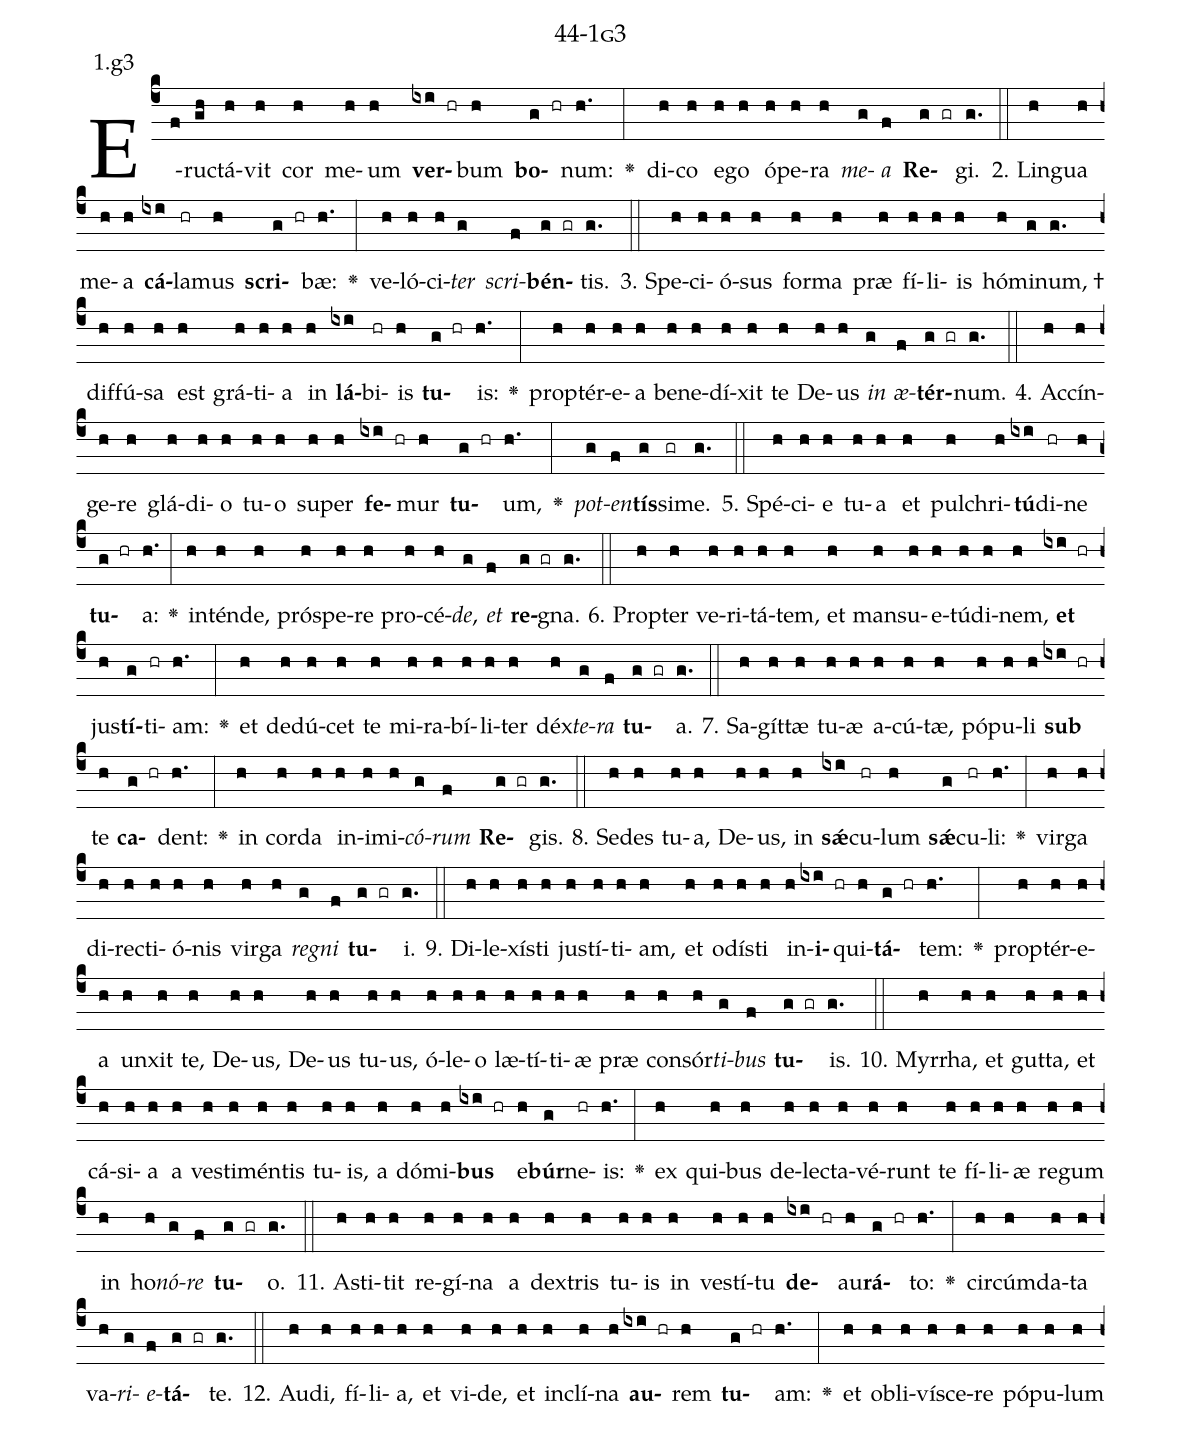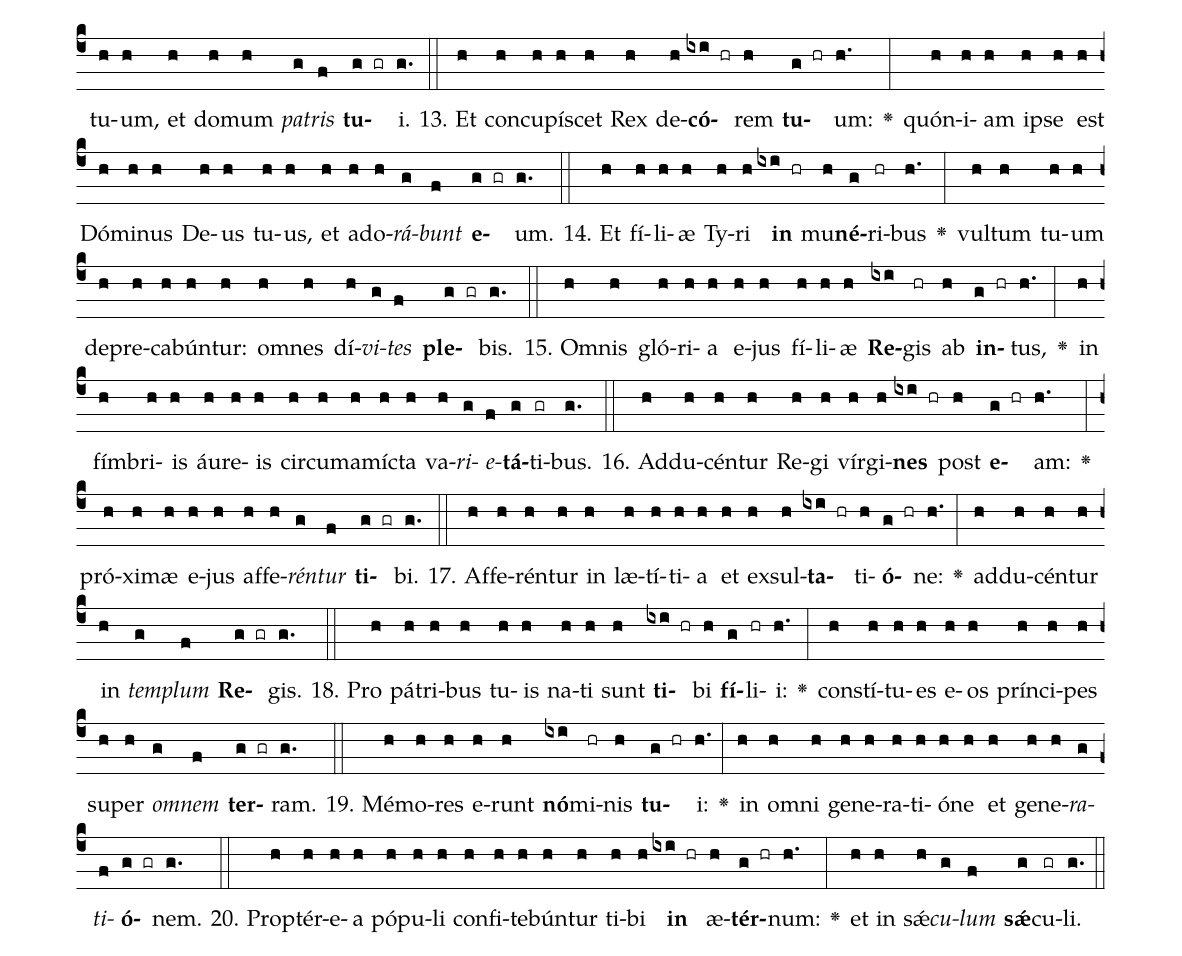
name: 44-1g3;
annotation: 1.g3;
%%
(c4)E(f)ruc(gh)tá(h)vit(h) cor(h) me(h)um(h) <b>ver</b>(ixi hr)bum(h) <b>bo</b>(g hr)num:(h.) <v>\greheightstar</v>(:) di(h)co(h) e(h)go(h) ó(h)pe(h)ra(h) <i>me</i>(g)<i>a</i>(f) <b>Re</b>(g gr)gi.(g.) (::)
2. Lin(h)gua(h) me(h)a(h) <b>cá</b>(ixi)la(hr)mus(h) <b>scri</b>(g hr)bæ:(h.) <v>\greheightstar</v>(:) ve(h)ló(h)ci(h)<i>ter</i>(g) <i>scri</i>(f)<b>bén</b>(g gr)tis.(g.) (::)
3. Spe(h)ci(h)ó(h)sus(h) for(h)ma(h) præ(h) fí(h)li(h)is(h) hó(h)mi(g)num, †(g.) dif(h)fú(h)sa(h) est(h) grá(h)ti(h)a(h) in(h) <b>lá</b>(ixi)bi(hr)is(h) <b>tu</b>(g hr)is:(h.) <v>\greheightstar</v>(:) prop(h)tér(h)e(h)a(h) be(h)ne(h)dí(h)xit(h) te(h) De(h)us(h) <i>in</i>(g) <i>æ</i>(f)<b>tér</b>(g gr)num.(g.) (::)
4. Ac(h)cín(h)ge(h)re(h) glá(h)di(h)o(h) tu(h)o(h) su(h)per(h) <b>fe</b>(ixi hr)mur(h) <b>tu</b>(g hr)um,(h.) <v>\greheightstar</v>(:) <i>pot</i>(g)<i>en</i>(f)<b>tís</b>(g)si(gr)me.(g.) (::)
5. Spé(h)ci(h)e(h) tu(h)a(h) et(h) pul(h)chri(h)<b>tú</b>(ixi)di(hr)ne(h) <b>tu</b>(g hr)a:(h.) <v>\greheightstar</v>(:) in(h)tén(h)de,(h) pró(h)spe(h)re(h) pro(h)cé(h)<i>de</i>,(g) <i>et</i>(f) <b>re</b>(g gr)gna.(g.) (::)
6. Prop(h)ter(h) ve(h)ri(h)tá(h)tem,(h) et(h) man(h)su(h)e(h)tú(h)di(h)nem,(h) <b>et</b>(ixi hr) jus(h)<b>tí</b>(g)ti(hr)am:(h.) <v>\greheightstar</v>(:) et(h) de(h)dú(h)cet(h) te(h) mi(h)ra(h)bí(h)li(h)ter(h) déx(h)<i>te</i>(g)<i>ra</i>(f) <b>tu</b>(g gr)a.(g.) (::)
7. Sa(h)gít(h)tæ(h) tu(h)æ(h) a(h)cú(h)tæ,(h) pó(h)pu(h)li(h) <b>sub</b>(ixi hr) te(h) <b>ca</b>(g hr)dent:(h.) <v>\greheightstar</v>(:) in(h) cor(h)da(h) in(h)i(h)mi(h)<i>có</i>(g)<i>rum</i>(f) <b>Re</b>(g gr)gis.(g.) (::)
8. Se(h)des(h) tu(h)a,(h) De(h)us,(h) in(h) <b>sǽ</b>(ixi)cu(hr)lum(h) <b>sǽ</b>(g)cu(hr)li:(h.) <v>\greheightstar</v>(:) vir(h)ga(h) di(h)rec(h)ti(h)ó(h)nis(h) vir(h)ga(h) <i>re</i>(g)<i>gni</i>(f) <b>tu</b>(g gr)i.(g.) (::)
9. Di(h)le(h)xís(h)ti(h) jus(h)tí(h)ti(h)am,(h) et(h) o(h)dís(h)ti(h) in(h)<b>i</b>(ixi hr)qui(h)<b>tá</b>(g hr)tem:(h.) <v>\greheightstar</v>(:) prop(h)tér(h)e(h)a(h) un(h)xit(h) te,(h) De(h)us,(h) De(h)us(h) tu(h)us,(h) ó(h)le(h)o(h) læ(h)tí(h)ti(h)æ(h) præ(h) con(h)sór(h)<i>ti</i>(g)<i>bus</i>(f) <b>tu</b>(g gr)is.(g.) (::)
10. Myr(h)rha,(h) et(h) gut(h)ta,(h) et(h) cá(h)si(h)a(h) a(h) ves(h)ti(h)mén(h)tis(h) tu(h)is,(h) a(h) dó(h)mi(h)<b>bus</b>(ixi hr) e(h)<b>búr</b>(g)ne(hr)is:(h.) <v>\greheightstar</v>(:) ex(h) qui(h)bus(h) de(h)lec(h)ta(h)vé(h)runt(h) te(h) fí(h)li(h)æ(h) re(h)gum(h) in(h) ho(h)<i>nó</i>(g)<i>re</i>(f) <b>tu</b>(g gr)o.(g.) (::)
11. A(h)sti(h)tit(h) re(h)gí(h)na(h) a(h) dex(h)tris(h) tu(h)is(h) in(h) ves(h)tí(h)tu(h) <b>de</b>(ixi hr)au(h)<b>rá</b>(g hr)to:(h.) <v>\greheightstar</v>(:) cir(h)cúm(h)da(h)ta(h) va(h)<i>ri</i>(g)<i>e</i>(f)<b>tá</b>(g gr)te.(g.) (::)
12. Au(h)di,(h) fí(h)li(h)a,(h) et(h) vi(h)de,(h) et(h) in(h)clí(h)na(h) <b>au</b>(ixi hr)rem(h) <b>tu</b>(g hr)am:(h.) <v>\greheightstar</v>(:) et(h) ob(h)li(h)ví(h)sce(h)re(h) pó(h)pu(h)lum(h) tu(h)um,(h) et(h) do(h)mum(h) <i>pa</i>(g)<i>tris</i>(f) <b>tu</b>(g gr)i.(g.) (::)
13. Et(h) con(h)cu(h)pí(h)scet(h) Rex(h) de(h)<b>có</b>(ixi hr)rem(h) <b>tu</b>(g hr)um:(h.) <v>\greheightstar</v>(:) quón(h)i(h)am(h) ip(h)se(h) est(h) Dó(h)mi(h)nus(h) De(h)us(h) tu(h)us,(h) et(h) ad(h)o(h)<i>rá</i>(g)<i>bunt</i>(f) <b>e</b>(g gr)um.(g.) (::)
14. Et(h) fí(h)li(h)æ(h) Ty(h)ri(h) <b>in</b>(ixi hr) mu(h)<b>né</b>(g)ri(hr)bus(h.) <v>\greheightstar</v>(:) vul(h)tum(h) tu(h)um(h) de(h)pre(h)ca(h)bún(h)tur:(h) om(h)nes(h) dí(h)<i>vi</i>(g)<i>tes</i>(f) <b>ple</b>(g gr)bis.(g.) (::)
15. Om(h)nis(h) gló(h)ri(h)a(h) e(h)jus(h) fí(h)li(h)æ(h) <b>Re</b>(ixi)gis(hr) ab(h) <b>in</b>(g hr)tus,(h.) <v>\greheightstar</v>(:) in(h) fím(h)bri(h)is(h) áu(h)re(h)is(h) cir(h)cum(h)a(h)míc(h)ta(h) va(h)<i>ri</i>(g)<i>e</i>(f)<b>tá</b>(g)ti(gr)bus.(g.) (::)
16. Ad(h)du(h)cén(h)tur(h) Re(h)gi(h) vír(h)gi(h)<b>nes</b>(ixi hr) post(h) <b>e</b>(g hr)am:(h.) <v>\greheightstar</v>(:) pró(h)xi(h)mæ(h) e(h)jus(h) af(h)fe(h)<i>rén</i>(g)<i>tur</i>(f) <b>ti</b>(g gr)bi.(g.) (::)
17. Af(h)fe(h)rén(h)tur(h) in(h) læ(h)tí(h)ti(h)a(h) et(h) ex(h)sul(h)<b>ta</b>(ixi hr)ti(h)<b>ó</b>(g hr)ne:(h.) <v>\greheightstar</v>(:) ad(h)du(h)cén(h)tur(h) in(h) <i>tem</i>(g)<i>plum</i>(f) <b>Re</b>(g gr)gis.(g.) (::)
18. Pro(h) pá(h)tri(h)bus(h) tu(h)is(h) na(h)ti(h) sunt(h) <b>ti</b>(ixi hr)bi(h) <b>fí</b>(g)li(hr)i:(h.) <v>\greheightstar</v>(:) con(h)stí(h)tu(h)es(h) e(h)os(h) prín(h)ci(h)pes(h) su(h)per(h) <i>om</i>(g)<i>nem</i>(f) <b>ter</b>(g gr)ram.(g.) (::)
19. Mé(h)mo(h)res(h) e(h)runt(h) <b>nó</b>(ixi)mi(hr)nis(h) <b>tu</b>(g hr)i:(h.) <v>\greheightstar</v>(:) in(h) om(h)ni(h) ge(h)ne(h)ra(h)ti(h)ó(h)ne(h) et(h) ge(h)ne(h)<i>ra</i>(g)<i>ti</i>(f)<b>ó</b>(g gr)nem.(g.) (::)
20. Prop(h)tér(h)e(h)a(h) pó(h)pu(h)li(h) con(h)fi(h)te(h)bún(h)tur(h) ti(h)bi(h) <b>in</b>(ixi hr) æ(h)<b>tér</b>(g hr)num:(h.) <v>\greheightstar</v>(:) et(h) in(h) sǽ(h)<i>cu</i>(g)<i>lum</i>(f) <b>sǽ</b>(g)cu(gr)li.(g.) (::)
